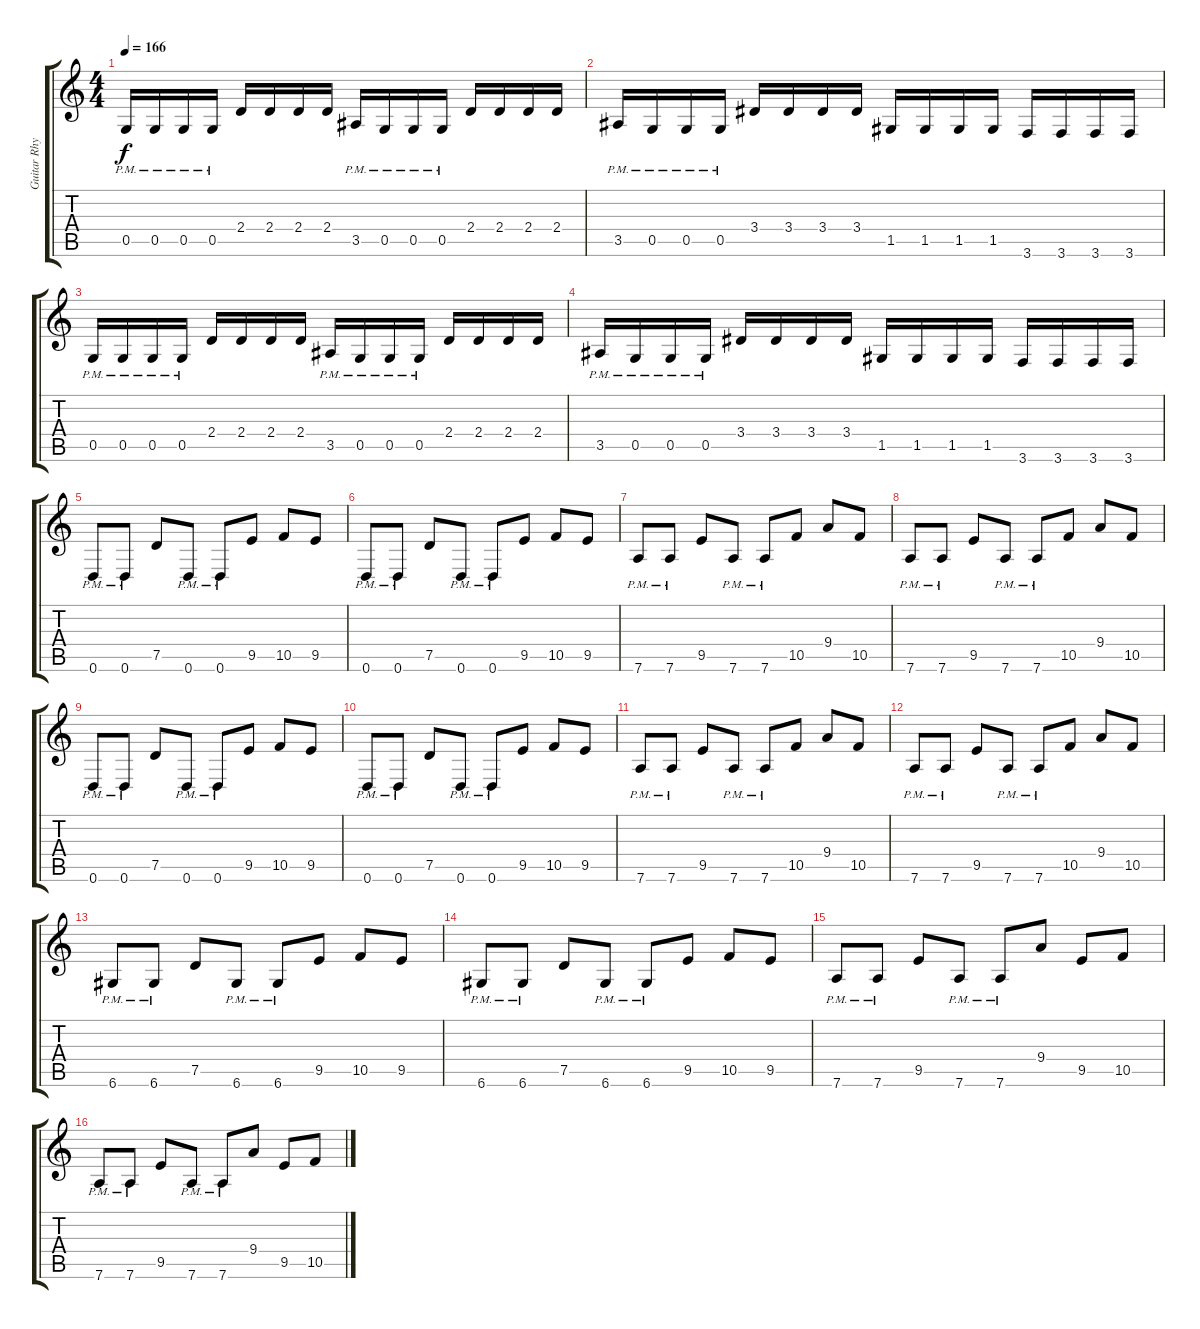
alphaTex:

\track ("Guitar Rhytm" "Guitar Rhy") {instrument overdrivenguitar}
\staff {score tabs}
\tuning (D4 A3 F3 C3 G2 D2) {hide}
\ts (4 4)
\tempo 166
\clef g2
\ks c
0.5{pm}.16{dy f} 0.5{pm}.16 0.5{pm}.16 0.5{pm}.16 2.4.16 2.4.16 2.4.16 2.4.16 3.5{pm}.16 0.5{pm}.16 0.5{pm}.16 0.5{pm}.16 2.4.16 2.4.16 2.4.16 2.4.16 |
3.5{pm}.16 0.5{pm}.16 0.5{pm}.16 0.5{pm}.16 3.4.16 3.4.16 3.4.16 3.4.16 1.5.16 1.5.16 1.5.16 1.5.16 3.6.16 3.6.16 3.6.16 3.6.16 |
0.5{pm}.16 0.5{pm}.16 0.5{pm}.16 0.5{pm}.16 2.4.16 2.4.16 2.4.16 2.4.16 3.5{pm}.16 0.5{pm}.16 0.5{pm}.16 0.5{pm}.16 2.4.16 2.4.16 2.4.16 2.4.16 |
3.5{pm}.16 0.5{pm}.16 0.5{pm}.16 0.5{pm}.16 3.4.16 3.4.16 3.4.16 3.4.16 1.5.16 1.5.16 1.5.16 1.5.16 3.6.16 3.6.16 3.6.16 3.6.16 |
0.6{pm}.8 0.6{pm}.8 7.5.8 0.6{pm}.8 0.6{pm}.8 9.5.8 10.5.8 9.5.8 |
0.6{pm}.8 0.6{pm}.8 7.5.8 0.6{pm}.8 0.6{pm}.8 9.5.8 10.5.8 9.5.8 |
7.6{pm}.8 7.6{pm}.8 9.5.8 7.6{pm}.8 7.6{pm}.8 10.5.8 9.4.8 10.5.8 |
7.6{pm}.8 7.6{pm}.8 9.5.8 7.6{pm}.8 7.6{pm}.8 10.5.8 9.4.8 10.5.8 |
0.6{pm}.8 0.6{pm}.8 7.5.8 0.6{pm}.8 0.6{pm}.8 9.5.8 10.5.8 9.5.8 |
0.6{pm}.8 0.6{pm}.8 7.5.8 0.6{pm}.8 0.6{pm}.8 9.5.8 10.5.8 9.5.8 |
7.6{pm}.8 7.6{pm}.8 9.5.8 7.6{pm}.8 7.6{pm}.8 10.5.8 9.4.8 10.5.8 |
7.6{pm}.8 7.6{pm}.8 9.5.8 7.6{pm}.8 7.6{pm}.8 10.5.8 9.4.8 10.5.8 |
6.6{pm}.8 6.6{pm}.8 7.5.8 6.6{pm}.8 6.6{pm}.8 9.5.8 10.5.8 9.5.8 |
6.6{pm}.8 6.6{pm}.8 7.5.8 6.6{pm}.8 6.6{pm}.8 9.5.8 10.5.8 9.5.8 |
7.6{pm}.8 7.6{pm}.8 9.5.8 7.6{pm}.8 7.6{pm}.8 9.4.8 9.5.8 10.5.8 |
7.6{pm}.8 7.6{pm}.8 9.5.8 7.6{pm}.8 7.6{pm}.8 9.4.8 9.5.8 10.5.8
